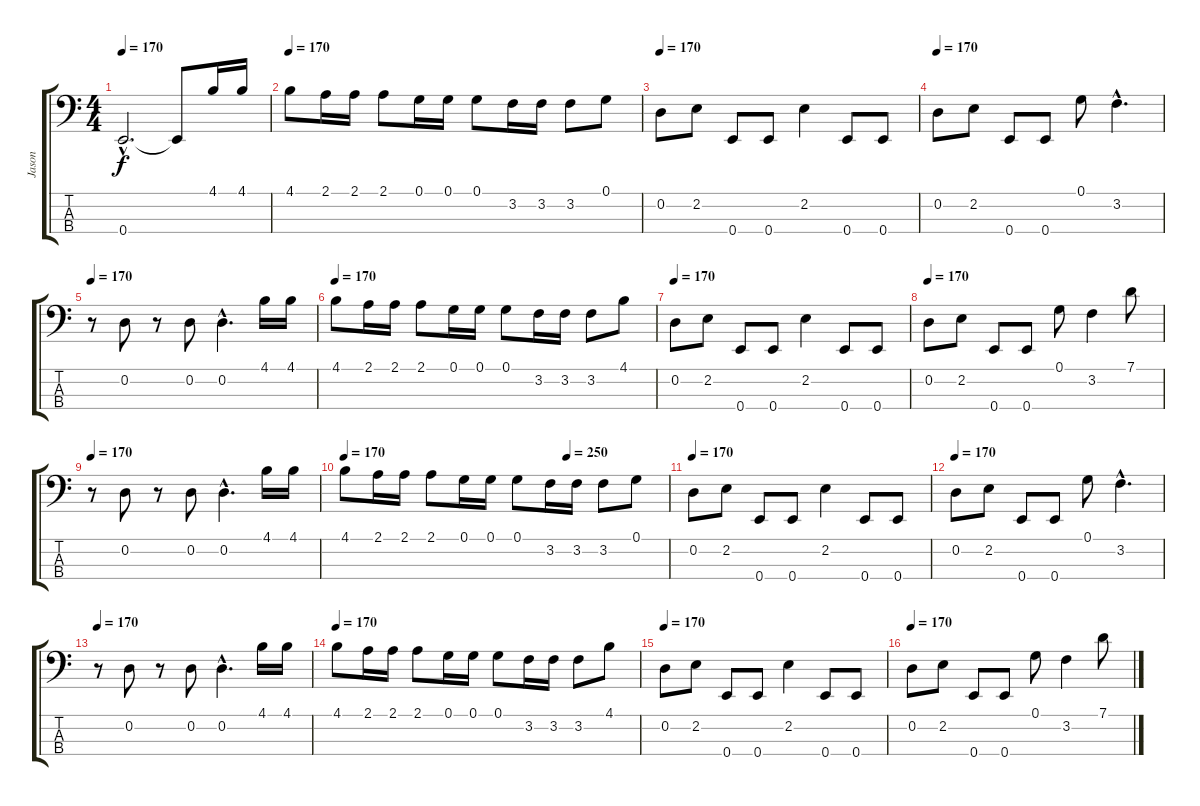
\track ("Jason" "Jason") {instrument electricbasspick}
\staff {score tabs}
\tuning (G2 D2 A1 E1) {hide}
\ts (4 4)
\tempo 170
\clef f4
\ks c
0.4{hac t}.2{d dy f} 0.4{t}.8 4.1.16 4.1.16 |
\tempo 170
4.1.8 2.1.16 2.1.16 2.1.8 0.1.16 0.1.16 0.1.8 3.2.16 3.2.16 3.2.8 0.1.8 |
\tempo 170
0.2.8 2.2.8 0.4.8 0.4.8 2.2.4 0.4.8 0.4.8 |
\tempo 170
0.2.8 2.2.8 0.4.8 0.4.8 0.1.8 3.2{hac}.4{d} |
\tempo 170
r.8 0.2.8 r.8 0.2.8 0.2{hac}.4{d} 4.1.16 4.1.16 |
\tempo 170
4.1.8 2.1.16 2.1.16 2.1.8 0.1.16 0.1.16 0.1.8 3.2.16 3.2.16 3.2.8 4.1.8 |
\tempo 170
0.2.8 2.2.8 0.4.8 0.4.8 2.2.4 0.4.8 0.4.8 |
\tempo 170
0.2.8 2.2.8 0.4.8 0.4.8 0.1.8 3.2.4 7.1.8 |
\tempo 170
r.8 0.2.8 r.8 0.2.8 0.2{hac}.4{d} 4.1.16 4.1.16 |
\tempo 170
\tempo (250 0.6875)
4.1.8 2.1.16 2.1.16 2.1.8 0.1.16 0.1.16 0.1.8 3.2.16 3.2.16 3.2.8 0.1.8 |
\tempo 170
0.2.8 2.2.8 0.4.8 0.4.8 2.2.4 0.4.8 0.4.8 |
\tempo 170
0.2.8 2.2.8 0.4.8 0.4.8 0.1.8 3.2{hac}.4{d} |
\tempo 170
r.8 0.2.8 r.8 0.2.8 0.2{hac}.4{d} 4.1.16 4.1.16 |
\tempo 170
4.1.8 2.1.16 2.1.16 2.1.8 0.1.16 0.1.16 0.1.8 3.2.16 3.2.16 3.2.8 4.1.8 |
\tempo 170
0.2.8 2.2.8 0.4.8 0.4.8 2.2.4 0.4.8 0.4.8 |
\tempo 170
0.2.8 2.2.8 0.4.8 0.4.8 0.1.8 3.2.4 7.1.8
